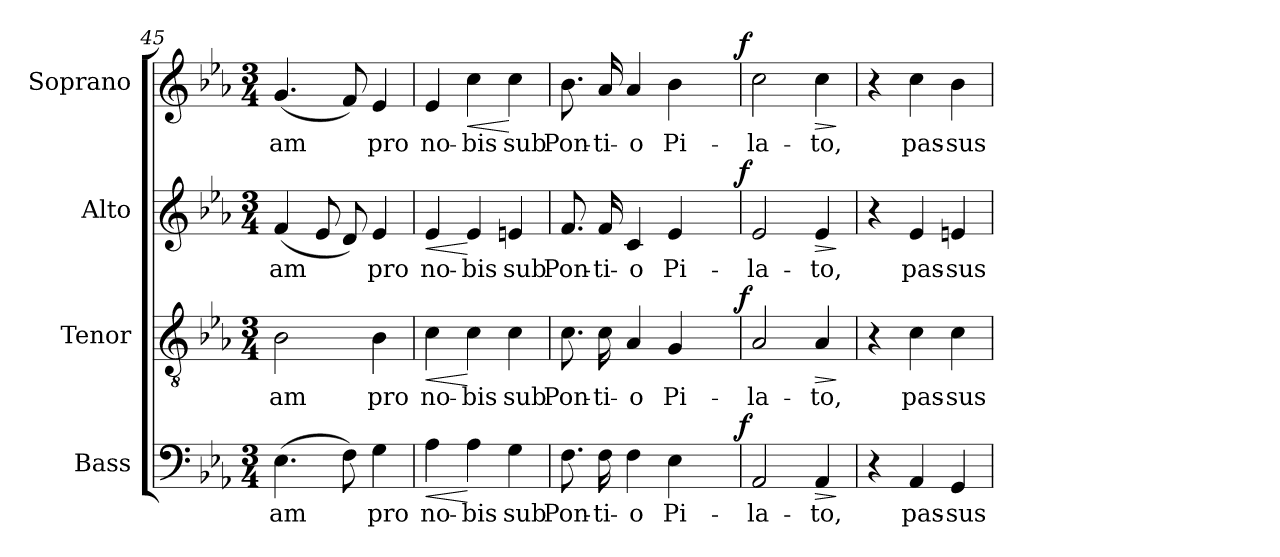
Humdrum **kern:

**kern	**text	**dynam	**kern	**text	**dynam	**kern	**text	**dynam	**kern	**text	**dynam
*part4	*part4	*part4	*part3	*part3	*part3	*part2	*part2	*part2	*part1	*part1	*part1
*staff4	*staff4	*staff4	*staff3	*staff3	*staff3	*staff2	*staff2	*staff2	*staff1	*staff1	*staff1
*I"Bass	*	*	*I"Tenor	*	*	*I"Alto	*	*	*I"Soprano	*	*
*I'B.	*	*	*I'T.	*	*	*I'A.	*	*	*I'S.	*	*
*clefF4	*	*	*clefGv2	*	*	*clefG2	*	*	*clefG2	*	*
*	*	*	*ITrd7c12	*	*	*	*	*	*	*	*
*k[b-e-a-]	*	*	*k[b-e-a-]	*	*	*k[b-e-a-]	*	*	*k[b-e-a-]	*	*
*E-:	*	*	*E-:	*	*	*E-:	*	*	*E-:	*	*
*M3/4	*	*	*M3/4	*	*	*M3/4	*	*	*M3/4	*	*
=45	=45	=45	=45	=45	=45	=45	=45	=45	=45	=45	=45
!	!LO:LY:b:color=#000000	!	!	!	!	!	!	!	!	!	!
!	!	!	!	!LO:LY:b:color=#000000	!	!	!	!	!	!	!
!	!	!	!	!	!	!	!LO:LY:b:color=#000000	!	!	!	!
!	!	!	!	!	!	!	!	!	!	!LO:LY:b:color=#000000	!
(4.E-i\	-am	.	2BB-i\	-am	.	(4fi/	-am	.	(4.gi/	-am	.
.	.	.	.	.	.	8e-i/	.	.	.	.	.
8Fi\)	.	.	.	.	.	8di/)	.	.	8fi/)	.	.
!	!LO:LY:b:color=#000000	!	!	!	!	!	!	!	!	!	!
!	!	!	!	!LO:LY:b:color=#000000	!	!	!	!	!	!	!
!	!	!	!	!	!	!	!LO:LY:b:color=#000000	!	!	!	!
!	!	!	!	!	!	!	!	!	!	!LO:LY:b:color=#000000	!
4Gi\	pro	.	4BB-i\	pro	.	4e-i/	pro	.	4e-i/	pro	.
=46	=46	=46	=46	=46	=46	=46	=46	=46	=46	=46	=46
!	!LO:LY:b:color=#000000	!LO:HP:b	!	!	!	!	!	!	!	!	!
!	!	!	!	!LO:LY:b:color=#000000	!LO:HP:b	!	!	!	!	!	!
!	!	!	!	!	!	!	!LO:LY:b:color=#000000	!LO:HP:b	!	!	!
!	!	!	!	!	!	!	!	!	!	!LO:LY:b:color=#000000	!
4A-i\	no-	<	4Ci\	no-	<	4e-i/	no-	<	4e-i/	no-	.
!	!LO:LY:b:color=#000000	!	!	!	!	!	!	!	!	!	!
!	!	!	!	!LO:LY:b:color=#000000	!	!	!	!	!	!	!
!	!	!	!	!	!	!	!LO:LY:b:color=#000000	!	!	!	!
!	!	!	!	!	!	!	!	!	!	!LO:LY:b:color=#000000	!LO:HP:b
4A-i\	-bis	[	4Ci\	-bis	[	4e-i/	-bis	[	4cci\	-bis	<
!	!LO:LY:b:color=#000000	!	!	!	!	!	!	!	!	!	!
!	!	!	!	!LO:LY:b:color=#000000	!	!	!	!	!	!	!
!	!	!	!	!	!	!	!LO:LY:b:color=#000000	!	!	!	!
!	!	!	!	!	!	!	!	!	!	!LO:LY:b:color=#000000	!
4Gi\	sub	.	4Ci\	sub	.	4eni/	sub	.	4cci\	sub	[
=47	=47	=47	=47	=47	=47	=47	=47	=47	=47	=47	=47
!	!LO:LY:b:color=#000000	!	!	!	!	!	!	!	!	!	!
!	!	!	!	!LO:LY:b:color=#000000	!	!	!	!	!	!	!
!	!	!	!	!	!	!	!LO:LY:b:color=#000000	!	!	!	!
!	!	!	!	!	!	!	!	!	!	!LO:LY:b:color=#000000	!
*^	*	*	*^	*	*	*^	*	*	*^	*	*
8.Fi\	2ryy	Pon-	.	8.Ci\	2ryy	Pon-	.	8.fi/	2ryy	Pon-	.	8.b-i\	2ryy	Pon-	.
!	!	!LO:LY:b:color=#000000	!	!	!	!	!	!	!	!	!	!	!	!	!
!	!	!	!	!	!	!LO:LY:b:color=#000000	!	!	!	!	!	!	!	!	!
!	!	!	!	!	!	!	!	!	!	!LO:LY:b:color=#000000	!	!	!	!	!
!	!	!	!	!	!	!	!	!	!	!	!	!	!	!LO:LY:b:color=#000000	!
16Fi\	.	-ti-	.	16Ci\	.	-ti-	.	16fi/	.	-ti-	.	16a-i/	.	-ti-	.
!	!	!LO:LY:b:color=#000000	!	!	!	!	!	!	!	!	!	!	!	!	!
!	!	!	!	!	!	!LO:LY:b:color=#000000	!	!	!	!	!	!	!	!	!
!	!	!	!	!	!	!	!	!	!	!LO:LY:b:color=#000000	!	!	!	!	!
!	!	!	!	!	!	!	!	!	!	!	!	!	!	!LO:LY:b:color=#000000	!
4Fi\	.	-o	.	4AA-i/	.	-o	.	4ci/	.	-o	.	4a-i/	.	-o	.
!	!	!LO:LY:b:color=#000000	!	!	!	!	!	!	!	!	!	!	!	!	!
!	!	!	!	!	!	!LO:LY:b:color=#000000	!	!	!	!	!	!	!	!	!
!	!	!	!	!	!	!	!	!	!	!LO:LY:b:color=#000000	!	!	!	!	!
!	!	!	!	!	!	!	!	!	!	!	!	!	!	!LO:LY:b:color=#000000	!
4E-i\	8ryy	Pi-	.	4GGi/	8ryy	Pi-	.	4e-i/	8ryy	Pi-	.	4b-i\	8ryy	Pi-	.
.	16ryy	.	.	.	16ryy	.	.	.	16ryy	.	.	.	16ryy	.	.
.	32ryy	.	.	.	32ryy	.	.	.	32ryy	.	.	.	32ryy	.	.
.	64ryy	.	.	.	64ryy	.	.	.	64ryy	.	.	.	64ryy	.	.
.	128...ryy	.	.	.	128...ryy	.	.	.	128...ryy	.	.	.	128...ryy	.	.
.	1024ryy	.	f	.	1024ryy	.	f	.	1024ryy	.	f	.	1024ryy	.	f
*v	*v	*	*	*	*	*	*	*v	*v	*	*	*v	*v	*	*
*	*	*	*v	*v	*	*	*	*	*	*	*	*
=48	=48	=48	=48	=48	=48	=48	=48	=48	=48	=48	=48
*^	*	*	*^	*	*	*^	*	*	*^	*	*
!	!	!LO:LY:b:color=#000000	!	!	!	!	!	!	!	!	!	!	!	!	!
*v	*v	*	*	*	*	*	*	*v	*v	*	*	*v	*v	*	*
*	*	*	*v	*v	*	*	*	*	*	*	*	*
*^	*	*	*^	*	*	*^	*	*	*^	*	*
!	!	!	!	!	!	!LO:LY:b:color=#000000	!	!	!	!	!	!	!	!	!
*v	*v	*	*	*	*	*	*	*v	*v	*	*	*v	*v	*	*
*	*	*	*v	*v	*	*	*	*	*	*	*	*
*^	*	*	*^	*	*	*^	*	*	*^	*	*
!	!	!	!	!	!	!	!	!	!	!LO:LY:b:color=#000000	!	!	!	!	!
*v	*v	*	*	*	*	*	*	*v	*v	*	*	*v	*v	*	*
*	*	*	*v	*v	*	*	*	*	*	*	*	*
*^	*	*	*^	*	*	*^	*	*	*^	*	*
!	!	!	!	!	!	!	!	!	!	!	!	!	!	!LO:LY:b:color=#000000	!
*v	*v	*	*	*	*	*	*	*v	*v	*	*	*v	*v	*	*
*	*	*	*v	*v	*	*	*	*	*	*	*	*
2AA-i/	-la-	.	2AA-i/	-la-	.	2e-i/	-la-	.	2cci\	-la-	.
!	!LO:LY:b:color=#000000	!LO:HP:b	!	!	!	!	!	!	!	!	!
!	!	!	!	!LO:LY:b:color=#000000	!LO:HP:b	!	!	!	!	!	!
!	!	!	!	!	!	!	!LO:LY:b:color=#000000	!LO:HP:b	!	!	!
!	!	!	!	!	!	!	!	!	!	!LO:LY:b:color=#000000	!LO:HP:b
4AA-i/	-to,	>	4AA-i/	-to,	>	4e-i/	-to,	>	4cci\	-to,	>
.	.	]	.	.	]	.	.	]	.	.	]
=49	=49	=49	=49	=49	=49	=49	=49	=49	=49	=49	=49
4r	.	.	4r	.	.	4r	.	.	4r	.	.
!	!LO:LY:b:color=#000000	!	!	!	!	!	!	!	!	!	!
!	!	!	!	!LO:LY:b:color=#000000	!	!	!	!	!	!	!
!	!	!	!	!	!	!	!LO:LY:b:color=#000000	!	!	!	!
!	!	!	!	!	!	!	!	!	!	!LO:LY:b:color=#000000	!
4AA-i/	pas-	.	4Ci\	pas-	.	4e-i/	pas-	.	4cci\	pas-	.
!	!LO:LY:b:color=#000000	!	!	!	!	!	!	!	!	!	!
!	!	!	!	!LO:LY:b:color=#000000	!	!	!	!	!	!	!
!	!	!	!	!	!	!	!LO:LY:b:color=#000000	!	!	!	!
!	!	!	!	!	!	!	!	!	!	!LO:LY:b:color=#000000	!
4GGi/	-sus	.	4Ci\	-sus	.	4eni/	-sus	.	4b-i\	-sus	.
=	=	=	=	=	=	=	=	=	=	=	=
*-	*-	*-	*-	*-	*-	*-	*-	*-	*-	*-	*-
